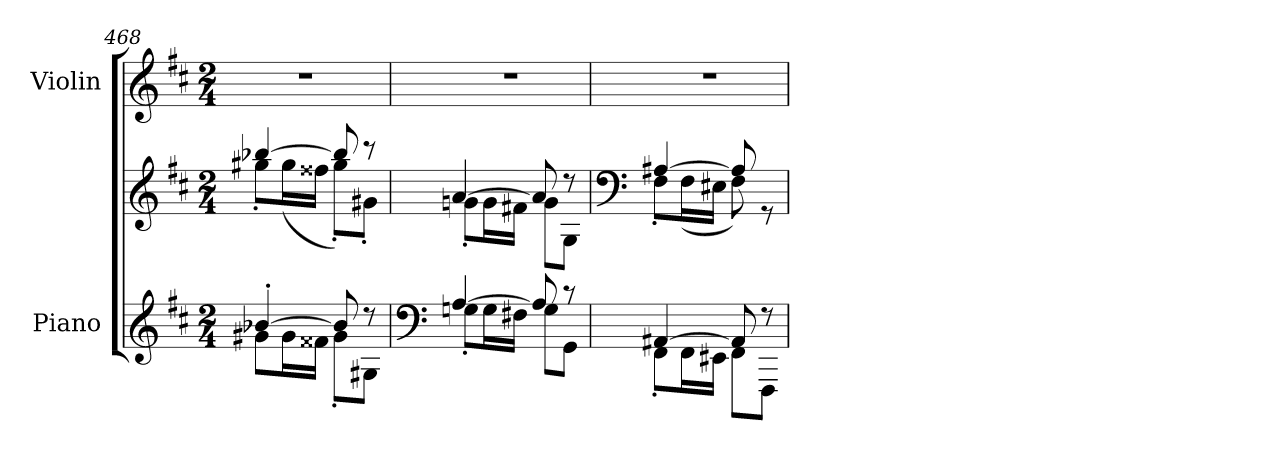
**kern	**kern	**kern
*part2	*part2	*part1
*staff3	*staff2	*staff1
*I"Piano	*	*I"Violin
*I'Pno.	*	*I'Vln.
*clefG2	*clefG2	*clefG2
*k[f#c#]	*k[f#c#]	*k[f#c#]
*M2/4	*M2/4	*M2/4
=468	=468	=468
*^	*^	*
[4b-X'/	8g#X\L	[4bb-X/	8gg#X'\L	2r
.	16g#\L	.	(16gg#\L	.
.	16f##X\JJ	.	16ff##X\JJ	.
8b-/]	8g#'\L	8bb-/]	8gg#'\L)	.
8r	8G#X\J	8r	8g#X'\J	.
=469	=469	=469	=469	=469
*clefF4	*	*	*	*
[4A/	8Gn'\L	[4a/	8gn'\L	2r
.	16G\L	.	16g\L	.
.	16F#X\JJ	.	16f#X\JJ	.
8A/]	8G\L	8a/]	8g\L	.
8r	8GG\J	8r	8G\J	.
=470	=470	=470	=470	=470
*	*	*clefF4	*	*
[4AA#X/	8FF#'\L	[4A#X/	8F#'\L	2r
.	16FF#\L	.	(16F#\L	.
.	16EE#X\JJ	.	16E#X\JJ	.
8AA#/]	8FF#\L	8A#/]	8F#\)	.
8r	8FFF#\J	8rGG	8ryy	.
*v	*v	*	*	*
*	*v	*v	*
=	=	=
*-	*-	*-
